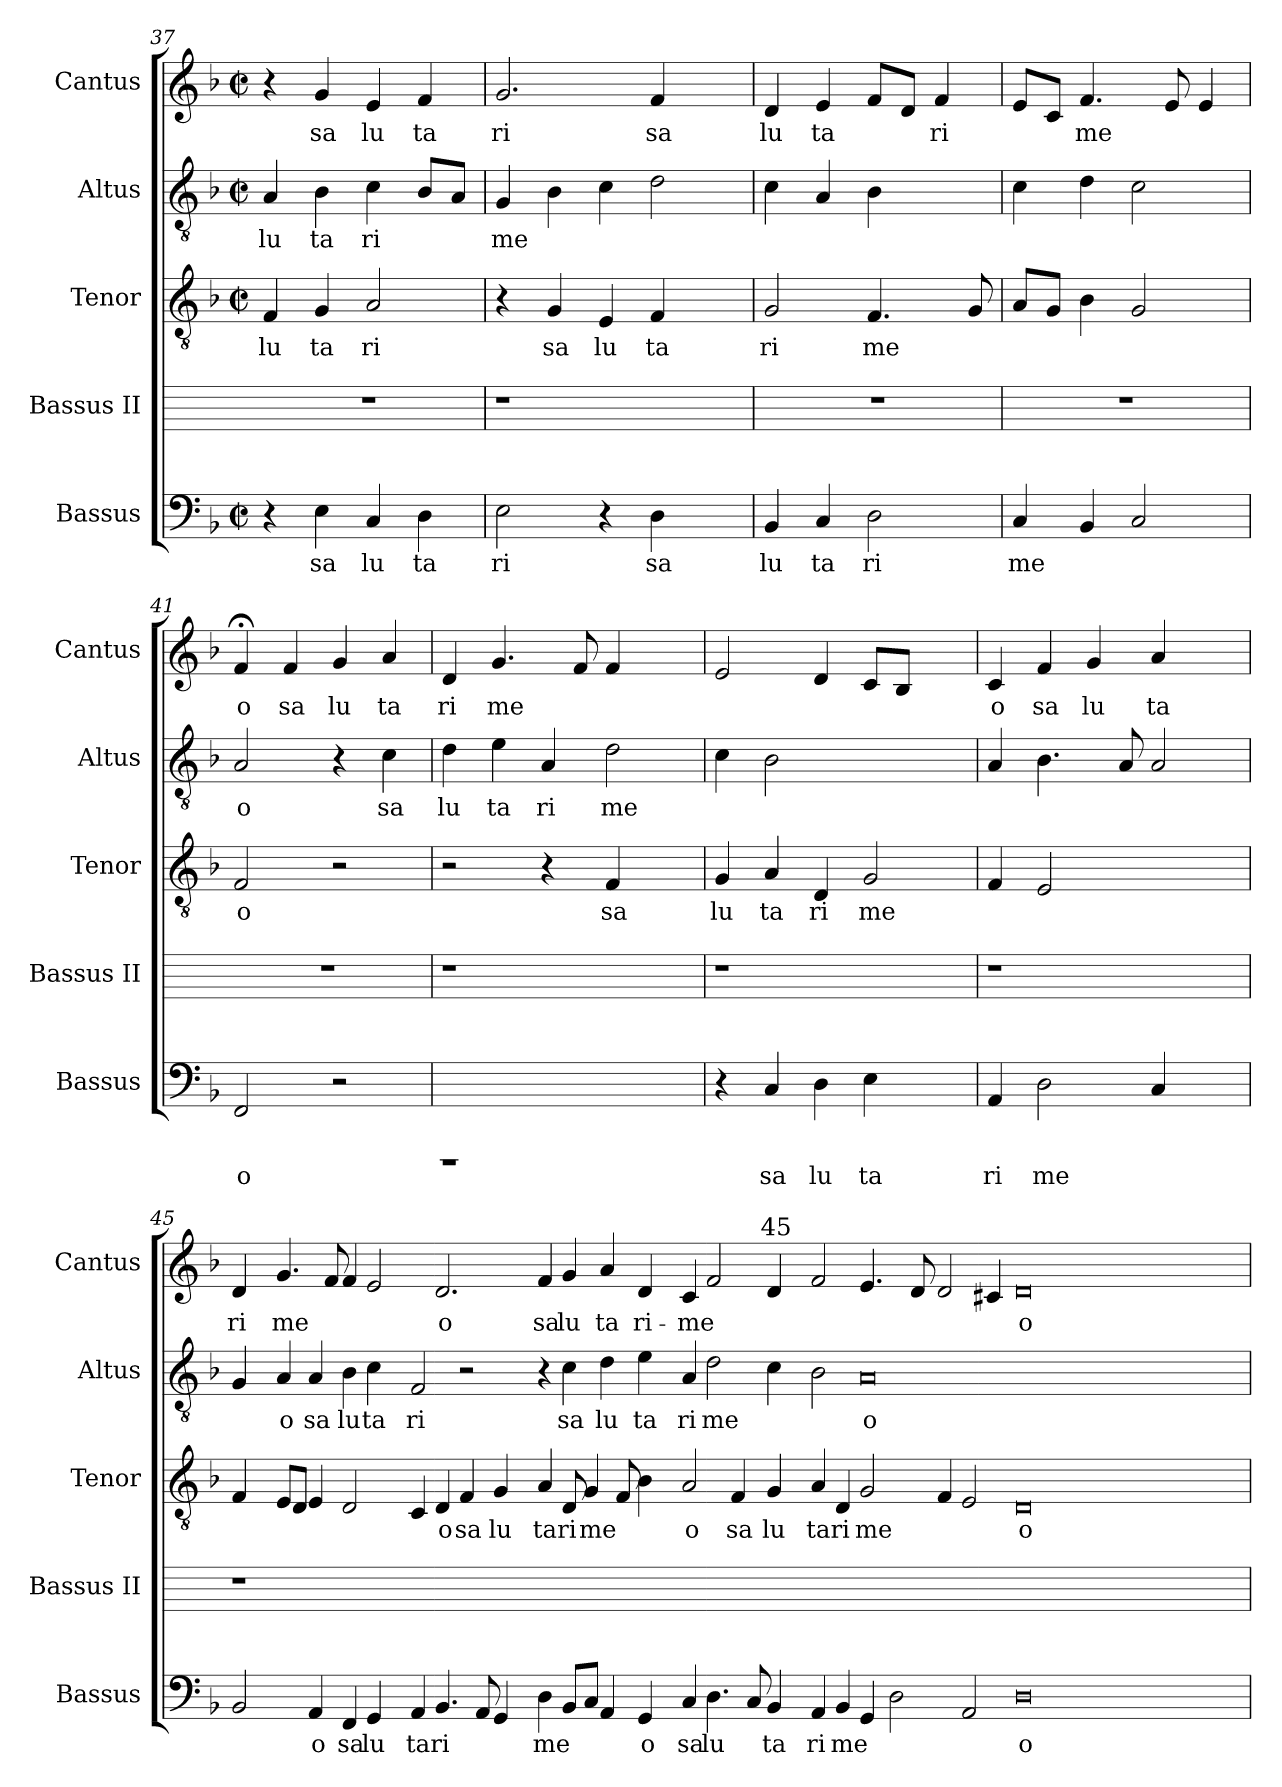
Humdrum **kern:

**kern	**text	**kern	**kern	**text	**kern	**text	**kern	**text
*part5	*part5	*part4	*part3	*part3	*part2	*part2	*part1	*part1
*staff5	*staff5	*staff4	*staff3	*staff3	*staff2	*staff2	*staff1	*staff1
*I"Bassus	*	*I"Bassus II	*I"Tenor	*	*I"Altus	*	*I"Cantus	*
*I'Bassus	*	*I'Bassus II	*I'Tenor	*	*I'Altus	*	*I'Cantus	*
*clefF4	*	*	*clefGv2	*	*clefGv2	*	*clefG2	*
*k[b-]	*	*	*k[b-]	*	*k[b-]	*	*k[b-]	*
*F:	*	*	*F:	*	*F:	*	*F:	*
*M2/2	*	*	*M2/2	*	*M2/2	*	*M2/2	*
*met(c|)	*	*	*met(c|)	*	*met(c|)	*	*met(c|)	*
=37	=37	=37	=37	=37	=37	=37	=37	=37
!	!	!	!	!LO:LY:b:cj	!	!LO:LY:b:cj	!	!
4r	.	1r	4F/	lu	4A/	lu	4r	.
!	!LO:LY:b:cj	!	!	!LO:LY:b:cj	!	!LO:LY:b:cj	!	!LO:LY:b:cj
4E\	sa	.	4G/	ta	4B-\	ta	4g/	sa
!	!LO:LY:b:cj	!	!	!LO:LY:b:cj	!	!LO:LY:b:cj	!	!LO:LY:b:cj
4C/	lu	.	2A/	ri	4c\	ri	4e/	lu
!	!LO:LY:b:cj	!	!	!	!	!	!	!LO:LY:b:cj
4D\	ta	.	.	.	8B-/L	.	4f/	ta
.	.	.	.	.	8A/J	.	.	.
!!LO:PB:g=z
=38	=38	=38	=38	=38	=38	=38	=38	=38
!	!LO:LY:b:cj	!	!	!	!	!LO:LY:b	!	!LO:LY:b:cj
2E\	ri	1r	4r	.	4G/	me	2.g/	ri
!	!	!	!	!LO:LY:b:cj	!	!	!	!
.	.	.	4G/	sa	4B-\	.	.	.
!	!	!	!	!LO:LY:b:cj	!	!	!	!
4r	.	.	4E/	lu	4c\	.	.	.
!	!LO:LY:b:cj	!	!	!LO:LY:b:cj	!	!	!	!LO:LY:b:cj
4D\	sa	.	4F/	ta	2d\	.	4f>/	sa
4ryy	.	4ryy	4ryy	.	.	.	4ryy	.
=39	=39	=39	=39	=39	=39	=39	=39	=39
!	!LO:LY:b:cj	!	!	!LO:LY:b:cj	!	!	!	!LO:LY:b:cj
4BB-/	lu	1r	2G/	ri	4c\	.	4d/	lu
!	!LO:LY:b:cj	!	!	!	!	!	!	!LO:LY:b:cj
4C/	ta	.	.	.	4A/	.	4e/	ta
!	!LO:LY:b:cj	!	!	!LO:LY:b	!	!	!	!
2D\	ri	.	4.F/	me	4B-\	.	8f/L	.
.	.	.	.	.	.	.	8d/J	.
!	!	!	!	!	!	!	!	!LO:LY:b:cj
.	.	.	.	.	4ryy	.	4f/	ri
.	.	.	8G/	.	.	.	.	.
=40	=40	=40	=40	=40	=40	=40	=40	=40
!	!LO:LY:b	!	!	!	!	!	!	!
4C/	me	1r	8A/L	.	4c\	.	8e/L	.
.	.	.	8G/J	.	.	.	8c/J	.
!	!	!	!	!	!	!	!	!LO:LY:b
4BB-/	.	.	4B-\	.	4d\	.	4.f/	me
2C/	.	.	2G/	.	2c\	.	.	.
.	.	.	.	.	.	.	8e/	.
.	.	.	.	.	.	.	4e/	.
=41	=41	=41	=41	=41	=41	=41	=41	=41
!	!LO:LY:b:cj	!	!	!LO:LY:b:cj	!	!LO:LY:b:cj	!	!LO:LY:b:cj
2FF/	o	1r	2F/	o	2A/	o	4f;</	o
!	!	!	!	!	!	!	!	!LO:LY:b:cj
.	.	.	.	.	.	.	4f/	sa
!	!	!	!	!	!	!	!	!LO:LY:b:cj
2r	.	.	2r	.	4r	.	4g/	lu
!	!	!	!	!	!	!LO:LY:b:cj	!	!LO:LY:b:cj
.	.	.	.	.	4c\	sa	4a/	ta
=42	=42	=42	=42	=42	=42	=42	=42	=42
!LO:N:vis=1	!	!	!	!	!	!LO:LY:b:cj	!	!LO:LY:b:cj
1rEEE	.	1r	2r	.	4d\	lu	4d/	ri
!	!	!	!	!	!	!LO:LY:b:cj	!	!LO:LY:b
.	.	.	.	.	4e\	ta	4.g/	me
!	!	!	!	!	!	!LO:LY:b:cj	!	!
.	.	.	4r	.	4A/	ri	.	.
.	.	.	.	.	.	.	8f/	.
!	!	!	!	!LO:LY:b:cj	!	!LO:LY:b	!	!
.	.	.	4F/	sa	2d\	me	4f/	.
4ryy	.	4ryy	4ryy	.	.	.	4ryy	.
=43	=43	=43	=43	=43	=43	=43	=43	=43
!	!	!	!	!LO:LY:b:cj	!	!	!	!
4r	.	1r	4G/	lu	4c\	.	2e/	.
!	!LO:LY:b:cj	!	!	!LO:LY:b:cj	!	!	!	!
4C/	sa	.	4A/	ta	2B-\	.	.	.
!	!LO:LY:b:cj	!	!	!LO:LY:b:cj	!	!	!	!
4D\	lu	.	4D/	ri	.	.	4d/	.
!	!LO:LY:b:cj	!	!	!LO:LY:b	!	!	!	!
4E\	ta	.	2G/	me	2ryy	.	8c/L	.
.	.	.	.	.	.	.	8B-/J	.
4ryy	.	4ryy	.	.	.	.	4ryy	.
=44	=44	=44	=44	=44	=44	=44	=44	=44
!	!LO:LY:b:cj	!	!	!	!	!	!	!LO:LY:b:cj
4AA/	ri	1r	4F/	.	4A/	.	4c>/	o
!	!LO:LY:b	!	!	!	!	!	!	!LO:LY:b:cj
2D\	me	.	2E/	.	4.B-\	.	4f/	sa
!	!	!	!	!	!	!	!	!LO:LY:b:cj
.	.	.	.	.	.	.	4g/	lu
.	.	.	.	.	8A/	.	.	.
!	!	!	!	!	!	!	!	!LO:LY:b:cj
4C/	.	.	2ryy	.	2A/	.	4a>/	ta
4ryy	.	4ryy	.	.	.	.	4ryy	.
!!LO:LB:g=z
=45	=45	=45	=45	=45	=45	=45	=45	=45
!	!	!	!	!	!	!	!	!LO:LY:b:cj
*^	*	*	*^	*	*	*	*^	*
*	*^	*	*	*	*^	*	*	*	*	*	*
*	*	*	*	*	*	*	*^	*	*	*	*	*	*
2BB-/	16ryy	8ryy	.	1r	4F/	16ryy	8ryy	1ryy	.	4G/	.	4d/	1ryy	ri
.	1ryy	.	.	.	.	1ryy	.	.	.	.	.	.	.	.
.	.	32ryy	.	.	.	.	32.ryy	.	.	.	.	.	.	.
.	.	1ryy	.	.	.	.	.	.	.	.	.	.	.	.
.	.	.	.	.	.	.	1ryy	.	.	.	.	.	.	.
!	!	!	!	!	!	!	!	!	!	!	!LO:LY:b:cj	!	!	!LO:LY:b
.	.	.	.	.	8E/L	.	.	.	.	4A/	o	4.g/	.	me
.	.	.	.	.	8D/J	.	.	.	.	.	.	.	.	.
!	!	!	!LO:LY:b:cj	!	!	!	!	!	!	!	!LO:LY:b:cj	!	!	!
4AA/	.	.	o	.	4E/	.	.	.	.	4A/	sa	.	.	.
.	.	.	.	.	.	.	.	.	.	.	.	8f/	.	.
!	!	!	!LO:LY:b:cj	!	!	!	!	!	!	!	!LO:LY:b:cj	!	!	!
4FF/	.	.	sa	.	2D/	.	.	.	.	4B-\	lu	4f/	.	.
!	!	!	!LO:LY:b:cj	!	!	!	!	!	!	!	!LO:LY:b:cj	!	!	!
4GG/	.	.	lu	1%7ryy	.	.	.	8..ryy	.	4c\	ta	2e/	1ryy	.
.	1ryy	.	.	.	.	1ryy	.	.	.	.	.	.	.	.
.	.	1ryy	.	.	.	.	.	.	.	.	.	.	.	.
.	.	.	.	.	.	.	1ryy	.	.	.	.	.	.	.
.	.	.	.	.	.	.	.	1ryy	.	.	.	.	.	.
!	!	!	!LO:LY:b:cj	!	!	!	!	!	!	!	!LO:LY:b:cj	!	!	!
4AA/	.	.	ta	.	4C/	.	.	.	.	2F/	ri	.	.	.
!	!	!	!LO:LY:b:cj	!	!	!	!	!	!LO:LY:b:cj	!	!	!	!	!LO:LY:b:cj
4.BB-/	.	.	ri	.	4D/	.	.	.	o	.	.	2.d/	.	o
!	!	!	!	!	!	!	!	!	!LO:LY:b:cj	!	!	!	!	!
.	.	.	.	.	4F/	.	.	.	sa	2r	.	.	.	.
8AA/	.	.	.	.	.	.	.	.	.	.	.	.	.	.
!	!	!	!	!	!	!	!	!	!LO:LY:b:cj	!	!	!	!	!
4GG/	.	.	.	.	4G/	.	.	.	lu	.	.	.	1ryy	.
.	1ryy	.	.	.	.	1ryy	.	.	.	.	.	.	.	.
.	.	1ryy	.	.	.	.	.	.	.	.	.	.	.	.
.	.	.	.	.	.	.	1ryy	.	.	.	.	.	.	.
.	.	.	.	.	.	.	.	1ryy	.	.	.	.	.	.
!	!	!	!LO:LY:b	!	!	!	!	!	!LO:LY:b:cj	!	!	!	!	!LO:LY:b:cj
4D\	.	.	me	.	4A/	.	.	.	ta	4r	.	4f/	.	sa
!	!	!	!	!	!	!	!	!	!LO:LY:b:cj	!	!LO:LY:b:cj	!	!	!LO:LY:b:cj
8BB-/L	.	.	.	.	8D/	.	.	.	ri	4c\	sa	4g/	.	lu
!	!	!	!	!	!	!	!	!	!LO:LY:b	!	!	!	!	!
8C/J	.	.	.	.	4G/	.	.	.	me	.	.	.	.	.
!	!	!	!	!	!	!	!	!	!	!	!LO:LY:b:cj	!	!	!LO:LY:b:cj
4AA/	.	.	.	.	.	.	.	.	.	4d\	lu	4a/	.	ta
.	.	.	.	.	8F/	.	.	.	.	.	.	.	.	.
!	!	!	!LO:LY:b:cj	!	!	!	!	!	!	!	!LO:LY:b:cj	!	!	!LO:LY:b:cj
4GG/	.	.	o	.	4B-\	.	.	.	.	4e\	ta	4d/	2ryy	ri-
.	1ryy	.	.	.	.	1ryy	.	.	.	.	.	.	.	.
.	.	1ryy	.	.	.	.	.	.	.	.	.	.	.	.
.	.	.	.	.	.	.	1ryy	.	.	.	.	.	.	.
.	.	.	.	.	.	.	.	1ryy	.	.	.	.	.	.
!	!	!	!LO:LY:b:cj	!	!	!	!	!	!LO:LY:b:cj	!	!LO:LY:b:cj	!	!	!LO:LY:b
4C/	.	.	sa	.	2A/	.	.	.	o	4A/	ri	4c/	.	-me
!	!	!	!LO:LY:b:cj	!	!	!	!	!	!	!	!LO:LY:b	!	!	!
4.D\	.	.	lu	.	.	.	.	.	.	2d\	me	2f/	4...ryy	.
!	!	!	!	!	!	!	!	!	!LO:LY:b:cj	!	!	!	!	!
.	.	.	.	.	4F/	.	.	.	sa	.	.	.	.	.
8C/	.	.	.	.	.	.	.	.	.	.	.	.	.	.
!	!	!	!	!	!	!	!	!	!	!	!	!	!LO:TX:a:t=45	!
.	.	.	.	.	.	.	.	.	.	.	.	.	1ryy	.
!	!	!	!LO:LY:b:cj	!	!	!	!	!	!LO:LY:b:cj	!	!	!	!	!
4BB-/	.	.	ta	.	4G/	.	.	.	lu	4c\	.	4d>/	.	.
.	1ryy	.	.	.	.	1ryy	.	.	.	.	.	.	.	.
.	.	1ryy	.	.	.	.	.	.	.	.	.	.	.	.
.	.	.	.	.	.	.	1ryy	.	.	.	.	.	.	.
.	.	.	.	.	.	.	.	1ryy	.	.	.	.	.	.
!	!	!	!LO:LY:b:cj	!	!	!	!	!	!LO:LY:b:cj	!	!	!	!	!
4AA/	.	.	ri	.	4A/	.	.	.	ta	2B-\	.	2f/	.	.
!	!	!	!LO:LY:b	!	!	!	!	!	!LO:LY:b:cj	!	!	!	!	!
4BB-/	.	.	me	.	4D/	.	.	.	ri	.	.	.	.	.
!	!	!	!	!	!	!	!	!	!LO:LY:b	!	!LO:LY:b:cj	!	!	!
4GG/	.	.	.	.	2G/	.	.	.	me	0A	o	4.e/	.	.
.	.	.	.	.	.	.	.	.	.	.	.	.	1ryy	.
2D\	.	.	.	.	.	.	.	.	.	.	.	.	.	.
.	1ryy	.	.	.	.	1ryy	.	.	.	.	.	.	.	.
.	.	.	.	.	.	.	.	.	.	.	.	8d/	.	.
.	.	1ryy	.	.	.	.	.	.	.	.	.	.	.	.
.	.	.	.	.	.	.	1ryy	.	.	.	.	.	.	.
.	.	.	.	.	.	.	.	1ryy	.	.	.	.	.	.
.	.	.	.	.	4F/	.	.	.	.	.	.	2d/	.	.
2AA/	.	.	.	.	2E/	.	.	.	.	.	.	.	.	.
.	.	.	.	.	.	.	.	.	.	.	.	4c#/	.	.
.	.	.	.	.	.	.	.	.	.	.	.	.	1ryy	.
!	!	!	!LO:LY:b:cj	!	!	!	!	!	!LO:LY:b:cj	!	!	!	!	!LO:LY:b:cj
0D	.	.	o	.	0D	.	.	.	o	.	.	0d	.	o
.	1ryy	.	.	.	.	1ryy	.	.	.	.	.	.	.	.
.	.	1ryy	.	.	.	.	.	.	.	.	.	.	.	.
.	.	.	.	.	.	.	1ryy	.	.	.	.	.	.	.
.	.	.	.	.	.	.	.	1ryy	.	.	.	.	.	.
.	.	.	.	.	.	.	.	.	.	1ryy	.	.	.	.
.	.	.	.	.	.	.	.	.	.	.	.	.	1ryy	.
.	2...ryy	.	.	.	.	2...ryy	.	.	.	.	.	.	.	.
.	.	2ryy	.	.	.	.	.	.	.	.	.	.	.	.
.	.	.	.	.	.	.	2ryy	.	.	.	.	.	.	.
.	.	.	.	.	.	.	.	2ryy	.	.	.	.	.	.
.	.	4ryy	.	.	.	.	.	.	.	.	.	.	.	.
.	.	.	.	.	.	.	4ryy	.	.	.	.	.	.	.
.	.	.	.	.	.	.	.	4ryy	.	.	.	.	.	.
.	.	.	.	.	.	.	.	.	.	4ryy	.	.	.	.
.	.	16.ryy	.	.	.	.	.	.	.	.	.	.	.	.
.	.	.	.	.	.	.	16ryy	.	.	.	.	.	.	.
.	.	.	.	.	.	.	.	32ryy	.	.	.	.	32ryy	.
.	.	.	.	.	.	.	64ryy	.	.	.	.	.	.	.
*v	*v	*v	*	*	*v	*v	*v	*v	*	*	*	*v	*v	*
=	=!	=	=	=!	=	=!	=!	=!
*-	*-	*-	*-	*-	*-	*-	*-	*-
